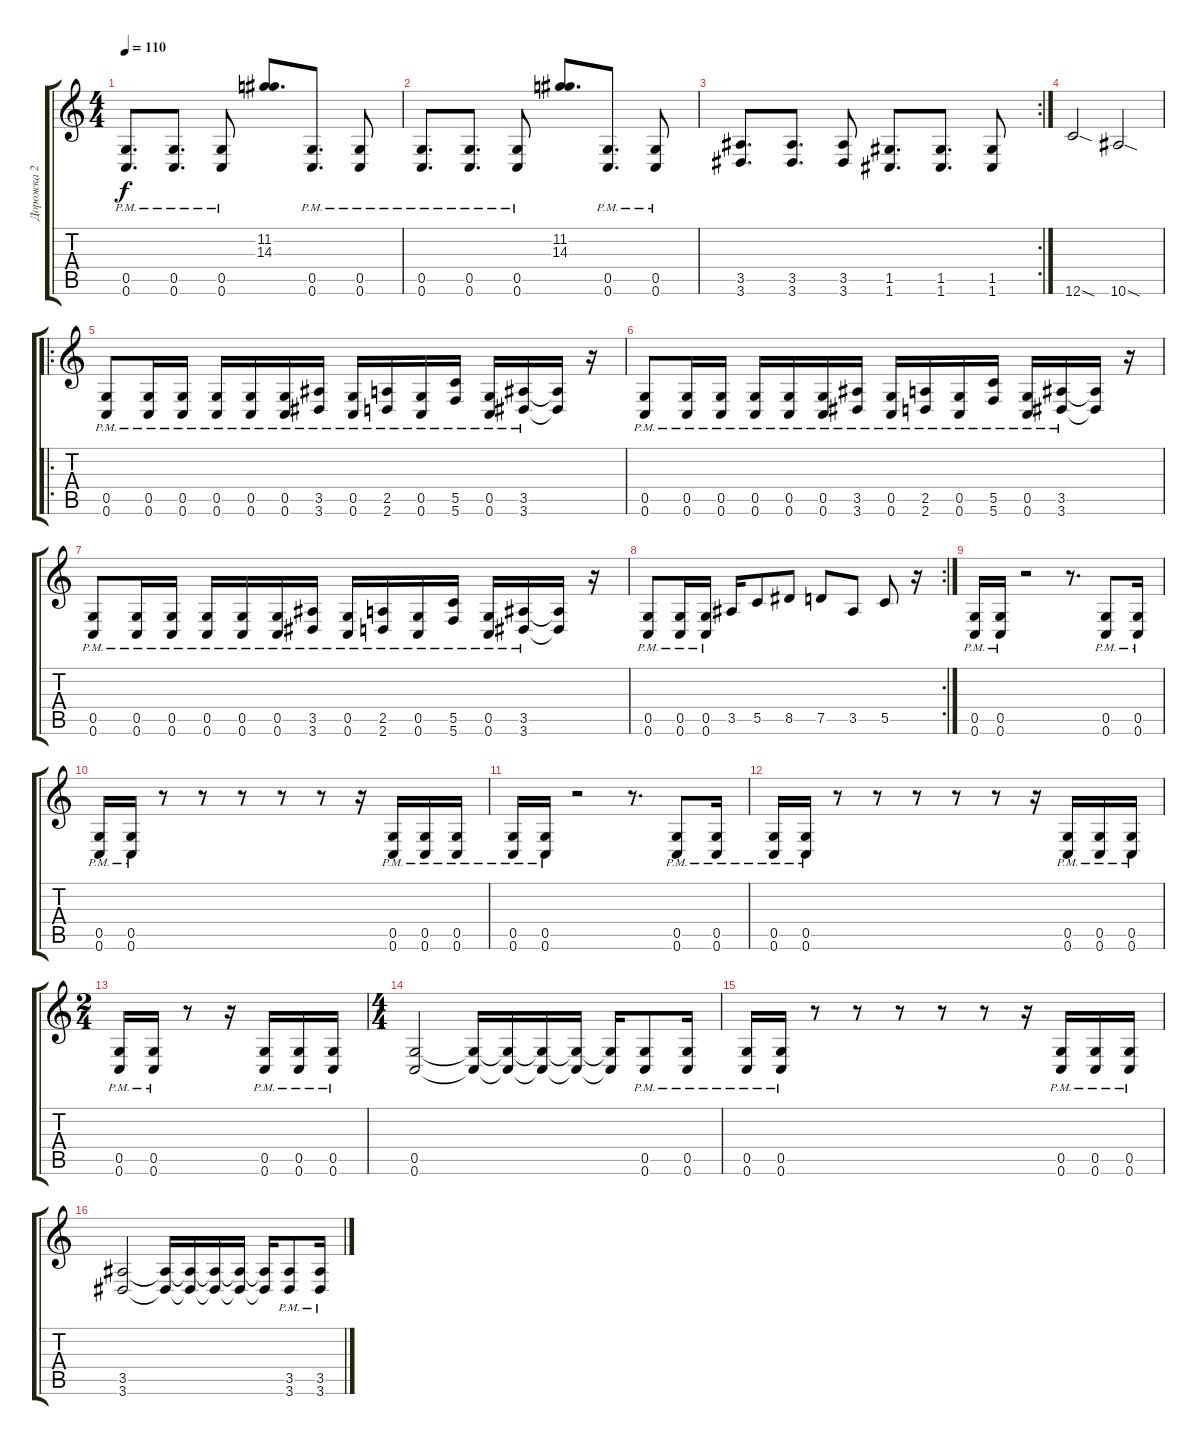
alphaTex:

\track ("Дорожка 2" "Дорожка 2") {instrument distortionguitar}
\staff {score tabs}
\tuning (D4 A3 F3 C3 G2 C2) {hide}
\ts (4 4)
\tempo 110
\clef g2
\ks c
(0.5{pm} 0.6{pm}).8{d dy f} (0.5{pm} 0.6{pm}).8{d} (0.5{pm} 0.6{pm}).8 (11.2 14.3).8{d} (0.5{pm} 0.6{pm}).8{d} (0.5{pm} 0.6{pm}).8 |
(0.5{pm} 0.6{pm}).8{d} (0.5{pm} 0.6{pm}).8{d} (0.5{pm} 0.6{pm}).8 (11.2 14.3).8{d} (0.5{pm} 0.6{pm}).8{d} (0.5{pm} 0.6{pm}).8 |
\rc 2
(3.5 3.6).8{d} (3.5 3.6).8{d} (3.5 3.6).8 (1.5 1.6).8{d} (1.5 1.6).8{d} (1.5 1.6).8 |
12.6{sod}.2 10.6{sod}.2 |
\ro
(0.5{pm} 0.6{pm}).8 (0.5{pm} 0.6{pm}).16 (0.5{pm} 0.6{pm}).16 (0.5{pm} 0.6{pm}).16 (0.5{pm} 0.6{pm}).16 (0.5{pm} 0.6{pm}).16 (3.5{pm} 3.6{pm}).16 (0.5{pm} 0.6{pm}).16 (2.5{pm} 2.6{pm}).16 (0.5{pm} 0.6{pm}).16 (5.5{pm} 5.6{pm}).16 (0.5{pm} 0.6{pm}).16 (3.5{pm} 3.6{pm}).16 (3.5{t} 3.6{t}).16 r.16 |
(0.5{pm} 0.6{pm}).8 (0.5{pm} 0.6{pm}).16 (0.5{pm} 0.6{pm}).16 (0.5{pm} 0.6{pm}).16 (0.5{pm} 0.6{pm}).16 (0.5{pm} 0.6{pm}).16 (3.5{pm} 3.6{pm}).16 (0.5{pm} 0.6{pm}).16 (2.5{pm} 2.6{pm}).16 (0.5{pm} 0.6{pm}).16 (5.5{pm} 5.6{pm}).16 (0.5{pm} 0.6{pm}).16 (3.5{pm} 3.6{pm}).16 (3.5{t} 3.6{t}).16 r.16 |
(0.5{pm} 0.6{pm}).8 (0.5{pm} 0.6{pm}).16 (0.5{pm} 0.6{pm}).16 (0.5{pm} 0.6{pm}).16 (0.5{pm} 0.6{pm}).16 (0.5{pm} 0.6{pm}).16 (3.5{pm} 3.6{pm}).16 (0.5{pm} 0.6{pm}).16 (2.5{pm} 2.6{pm}).16 (0.5{pm} 0.6{pm}).16 (5.5{pm} 5.6{pm}).16 (0.5{pm} 0.6{pm}).16 (3.5{pm} 3.6{pm}).16 (3.5{t} 3.6{t}).16 r.16 |
\rc 2
(0.5{pm} 0.6{pm}).8 (0.5{pm} 0.6{pm}).16 (0.5{pm} 0.6{pm}).16 3.5.16 5.5.8 8.5.8 7.5.8 3.5.8 5.5.8 r.16 |
(0.5{pm} 0.6{pm}).16 (0.5{pm} 0.6{pm}).16 r.2 r.8{d} (0.5{pm} 0.6{pm}).8 (0.5{pm} 0.6{pm}).16 |
(0.5{pm} 0.6{pm}).16 (0.5{pm} 0.6{pm}).16 r.8 r.8 r.8 r.8 r.8 r.16 (0.5{pm} 0.6{pm}).16 (0.5{pm} 0.6{pm}).16 (0.5{pm} 0.6{pm}).16 |
(0.5{pm} 0.6{pm}).16 (0.5{pm} 0.6{pm}).16 r.2 r.8{d} (0.5{pm} 0.6{pm}).8 (0.5{pm} 0.6{pm}).16 |
(0.5{pm} 0.6{pm}).16 (0.5{pm} 0.6{pm}).16 r.8 r.8 r.8 r.8 r.8 r.16 (0.5{pm} 0.6{pm}).16 (0.5{pm} 0.6{pm}).16 (0.5{pm} 0.6{pm}).16 |
\ts (2 4)
(0.5{pm} 0.6{pm}).16 (0.5{pm} 0.6{pm}).16 r.8 r.16 (0.5{pm} 0.6{pm}).16 (0.5{pm} 0.6{pm}).16 (0.5{pm} 0.6{pm}).16 |
\ts (4 4)
(0.5 0.6).2 (0.5{t} 0.6{t}).16 (0.5{t} 0.6{t}).16 (0.5{t} 0.6{t}).16 (0.5{t} 0.6{t}).16 (0.5{t} 0.6{t}).16 (0.5{pm} 0.6{pm}).8 (0.5{pm} 0.6{pm}).16 |
(0.5{pm} 0.6{pm}).16 (0.5{pm} 0.6{pm}).16 r.8 r.8 r.8 r.8 r.8 r.16 (0.5{pm} 0.6{pm}).16 (0.5{pm} 0.6{pm}).16 (0.5{pm} 0.6{pm}).16 |
(3.5 3.6).2 (3.5{t} 3.6{t}).16 (3.5{t} 3.6{t}).16 (3.5{t} 3.6{t}).16 (3.5{t} 3.6{t}).16 (3.5{t} 3.6{t}).16 (3.5{pm} 3.6{pm}).8 (3.5{pm} 3.6{pm}).16
